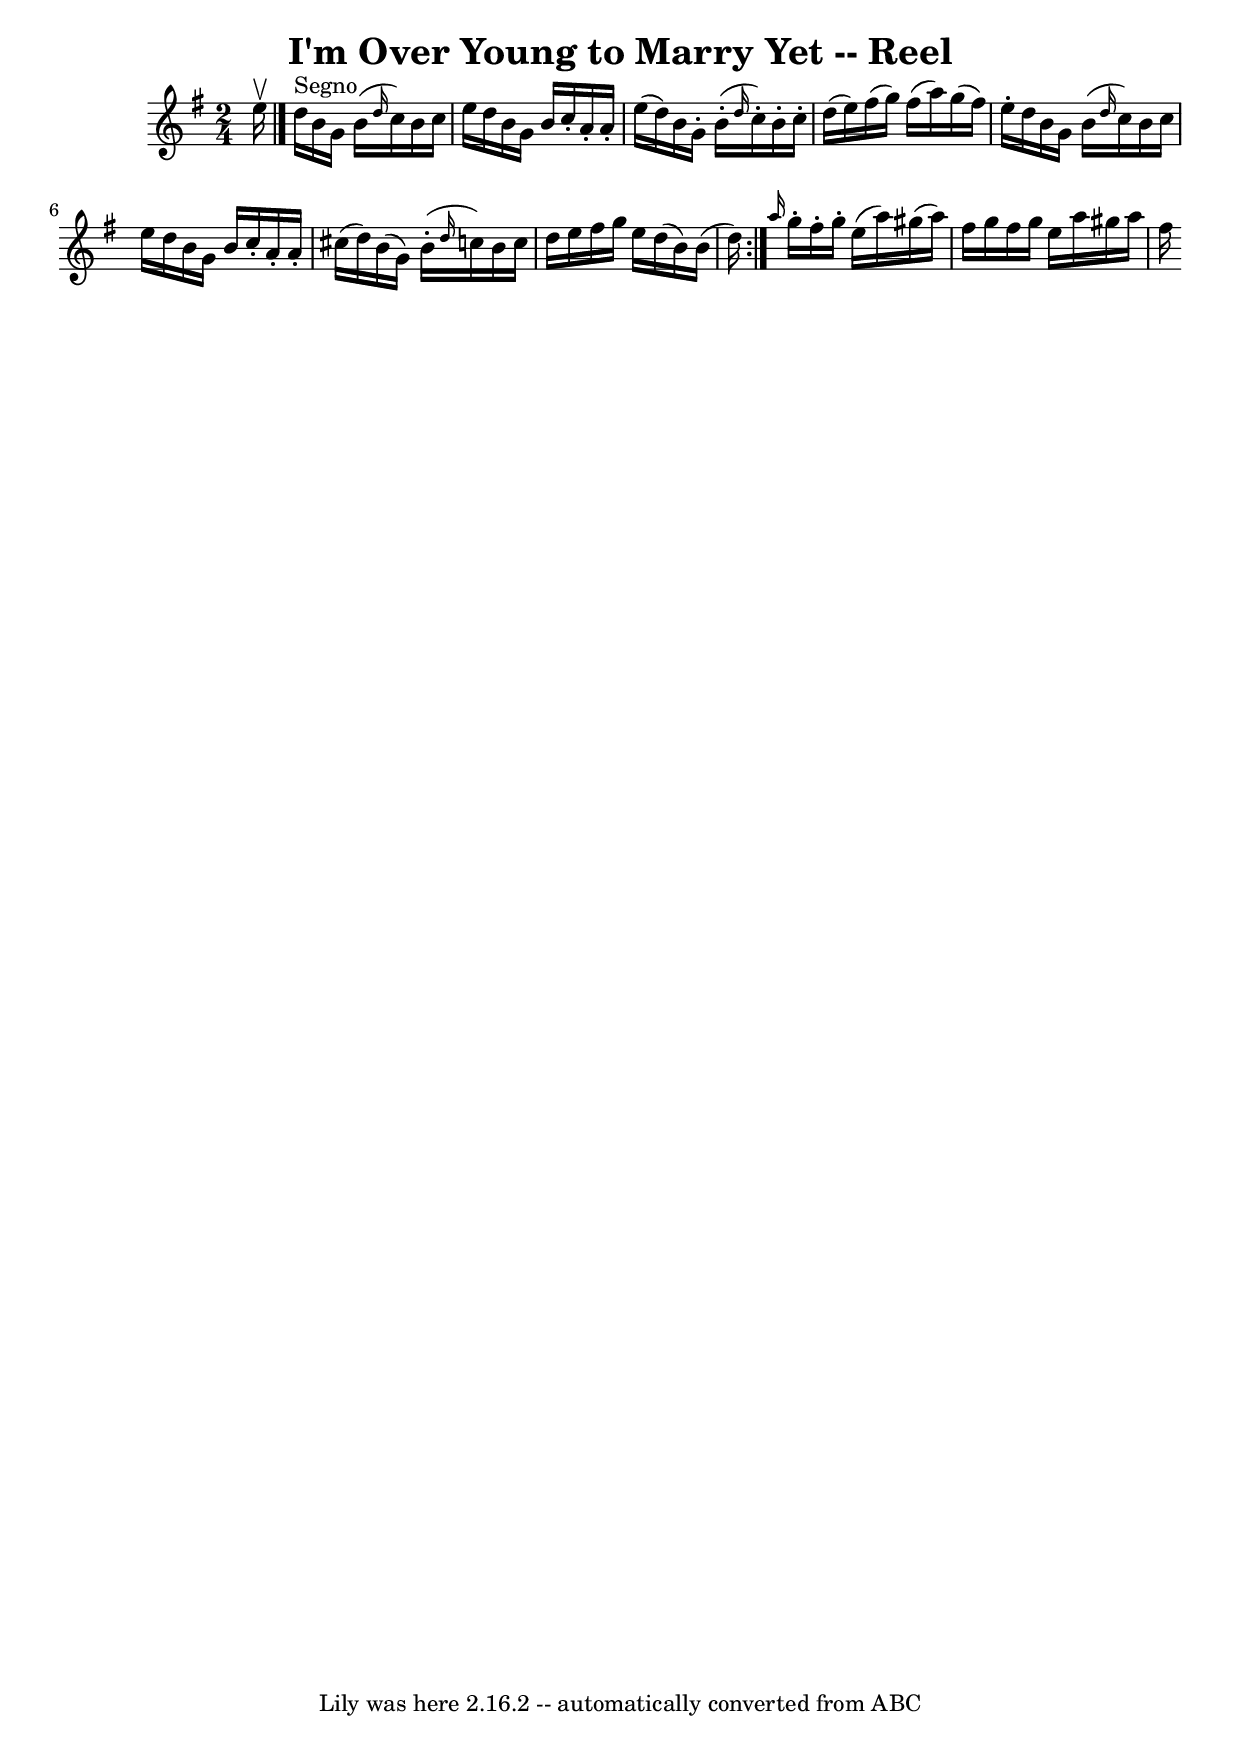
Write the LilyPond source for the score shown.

\version "2.16.2"
\include "Mammoth.ily"
\header {
  %% book = "Ryan's Mammoth Collection"
  crossRefNumber = "1"
  footnotes = ""
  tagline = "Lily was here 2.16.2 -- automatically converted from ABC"
  title = "I'm Over Young to Marry Yet -- Reel"

}
voicedefault =  {



  \repeat volta 2 {

    \time 2/4 
    \key g \major
    e''16^\upbow \bar "|." d''16^"Segno" b'16    
    g'16 b'16 (\grace { d''16  
		      } c''16) b'16 c''16 e''16   |
    d''16 b'16 g'16 b'16 c''16-. a'16-. a'16-.   
    e''16 (|
    d''16) b'16 g'16-. b'16 (-.       \grace {    
      d''16  
    } c''16-.) b'16-. c''16-. d''16 (|
    e''16)   
    fis''16 (g''16) fis''16 (a''16) g''16 (fis''16) e''16-. |
    d''16 b'16 g'16 b'16 (\grace { d''16  
				 } c''16) b'16 c''16 e''16  |
    d''16 b'16 g'16 b'16 c''16-. a'16-. a'16-. cis''16 (|
    d''16) b'16 (g'16)     
    b'16 (-. \grace { d''16  
		    } c''16) b'16 c''16 d''16  |
    
    e''16 fis''16 g''16 e''16 d''16 (b'16) b'16 (d''16) 
  } 
  \grace { a''16  
	 } g''16-. fis''16-. g''16-. e''16 (a''16) gis''16 (a''16) fis''16 (|
  g''16 fis''16 g''16 
  e''16 a''16 gis''16 a''16 fis''16  |
  

}

\score{
  <<

    \context Staff="default"
    {
      \voicedefault 
      
    }

  >>
  \layout {
    
  }
  \midi {
  }

}
